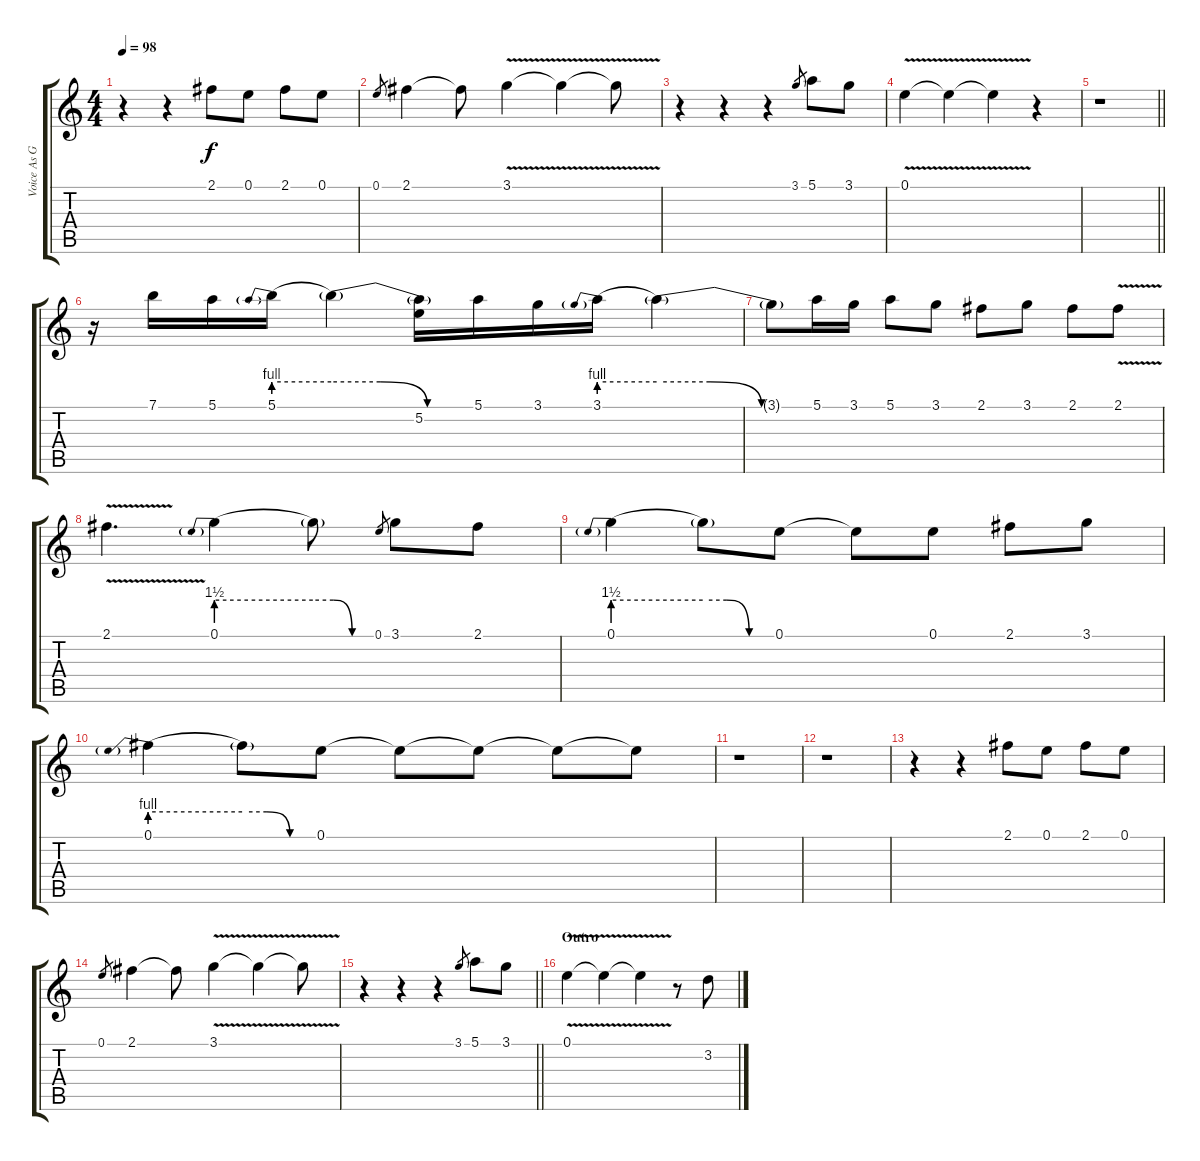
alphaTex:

\track ("Voice As Guitar" "Voice As G") {instrument acousticguitarnylon}
\staff {score tabs}
\tuning (E4 B3 G3 D3 A2 E2) {hide}
\ts (4 4)
\tempo 98
\clef g2
\ks c
r.4{dy f} r.4 2.1.8 0.1.8 2.1.8 0.1.8 |
0.1.8{gr} 2.1.4 2.1{t}.8 3.1{v}.4 3.1{v t}.4 3.1{v t}.8 |
r.4 r.4 r.4 3.1.8{gr} 5.1.8 3.1.8 |
0.1{v}.4 0.1{v t}.4 0.1{v t}.4 r.4 |
\barLineRight lightlight
r.1 |
r.16 7.1.16 5.1.16 5.1{be (prebend 0 4 60 4)}.16 5.1{be (custom 0 4 20 4 40 0 60 0) t}.4 (5.1{t} 5.2).16 5.1.16 3.1.16 3.1{be (prebend 0 4 60 4)}.16 3.1{be (custom 0 4 20 4 40 0 60 0) t}.4 |
3.1{t}.8 5.1.16 3.1.16 5.1.8 3.1.8 2.1.8 3.1.8 2.1.8 2.1{v}.8 |
2.1{v}.4{d} 0.1{be (prebend 0 6 60 6)}.4 0.1{be (custom 0 6 20 6 40 0 60 0) t}.8 0.1.8{gr} 3.1.8 2.1.8 |
0.1{be (prebend 0 6 60 6)}.4 0.1{be (custom 0 6 20 6 40 0 60 0) t}.8 0.1.8 0.1{t}.8 0.1.8 2.1.8 3.1.8 |
0.1{be (prebend 0 4 60 4)}.4 0.1{be (custom 0 4 20 4 40 0 60 0) t}.8 0.1.8 0.1{t}.8 0.1{t}.8 0.1{t}.8 0.1{t}.8 |
r.1 |
r.1 |
r.4 r.4 2.1.8 0.1.8 2.1.8 0.1.8 |
0.1.8{gr} 2.1.4 2.1{t}.8 3.1{v}.4 3.1{v t}.4 3.1{v t}.8 |
\barLineRight lightlight
r.4 r.4 r.4 3.1.8{gr} 5.1.8 3.1.8 |
\section ("" "Outro")
0.1{v}.4 0.1{v t}.4 0.1{v t}.4 r.8 3.2.8
